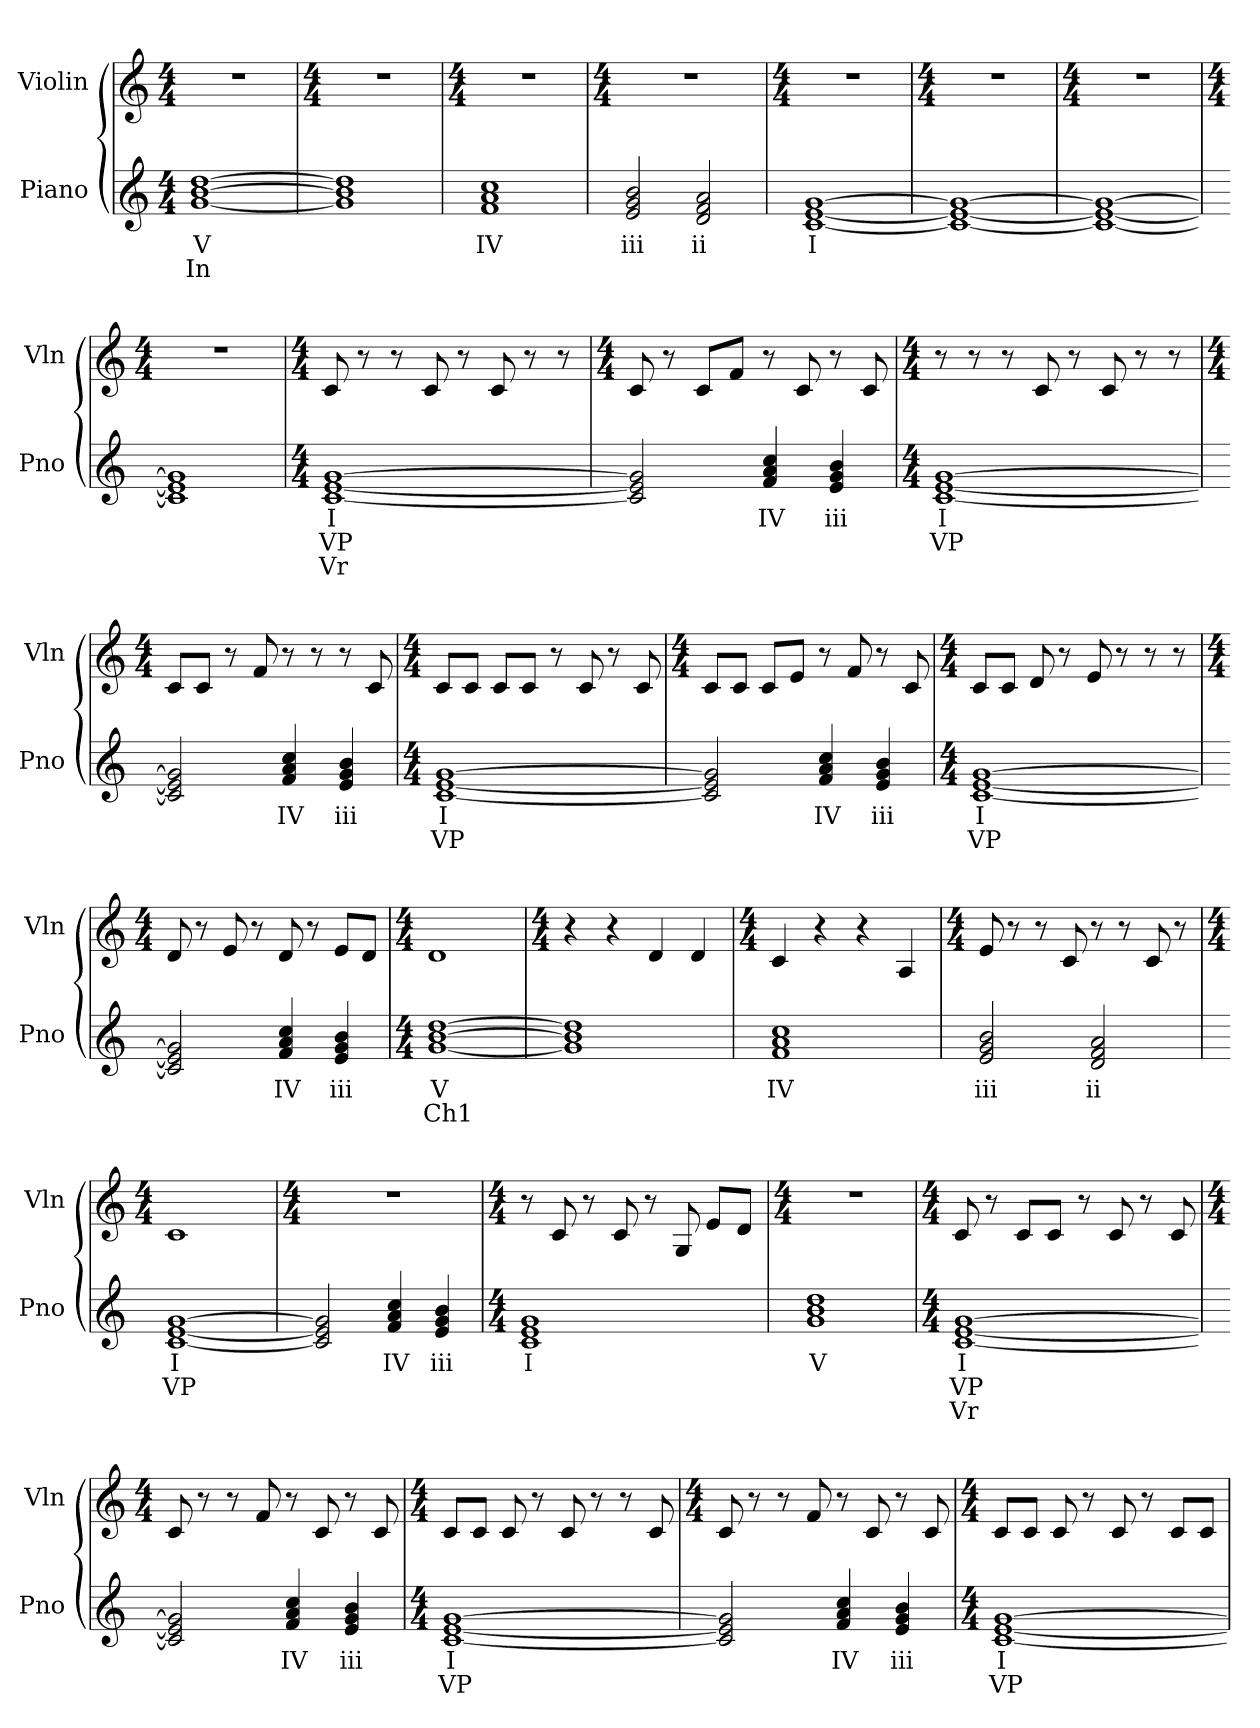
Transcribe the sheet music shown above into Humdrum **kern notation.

**kern	**text	**text	**text	**kern
*part2	*part2	*part2	*part2	*part1
*staff2	*staff2	*staff2	*staff2	*staff1
*I"Piano	*	*	*	*I"Violin
*I'Pno	*	*	*	*I'Vln
*k[]	*	*	*	*
*C:	*	*	*	*
*M4/4	*	*	*	*M4/4
=	=	=	=	=
[1g [1b [1dd	V	In	.	1r
=	=	=	=	=
*k[]	*	*	*	*
*C:	*	*	*	*
*	*	*	*	*M4/4
1g] 1b] 1dd]	.	.	.	1r
=	=	=	=	=
*k[]	*	*	*	*
*C:	*	*	*	*
*	*	*	*	*M4/4
1f 1a 1cc	IV	.	.	1r
=	=	=	=	=
*k[]	*	*	*	*
*C:	*	*	*	*
*	*	*	*	*M4/4
2e 2g 2b	iii	.	.	1r
2d 2f 2a	ii	.	.	.
=	=	=	=	=
*k[]	*	*	*	*
*C:	*	*	*	*
*	*	*	*	*M4/4
[1c [1e [1g	I	.	.	1r
=	=	=	=	=
*k[]	*	*	*	*
*C:	*	*	*	*
*	*	*	*	*M4/4
1c_ 1e_ 1g_	.	.	.	1r
=	=	=	=	=
*k[]	*	*	*	*
*C:	*	*	*	*
*	*	*	*	*M4/4
1c_ 1e_ 1g_	.	.	.	1r
=	=	=	=	=
*k[]	*	*	*	*
*C:	*	*	*	*
*	*	*	*	*M4/4
1c] 1e] 1g]	.	.	.	1r
=	=	=	=	=
*k[]	*	*	*	*
*C:	*	*	*	*
*M4/4	*	*	*	*M4/4
[1c [1e [1g	I	VP	Vr	8c
.	.	.	.	8r
.	.	.	.	8r
.	.	.	.	8c
.	.	.	.	8r
.	.	.	.	8c
.	.	.	.	8r
.	.	.	.	8r
=	=	=	=	=
*k[]	*	*	*	*
*C:	*	*	*	*
*	*	*	*	*M4/4
2c] 2e] 2g]	.	.	.	8c
.	.	.	.	8r
.	.	.	.	8cL
.	.	.	.	8fJ
4f 4a 4cc	IV	.	.	8r
.	.	.	.	8c
4e 4g 4b	iii	.	.	8r
.	.	.	.	8c
=	=	=	=	=
*k[]	*	*	*	*
*C:	*	*	*	*
*M4/4	*	*	*	*M4/4
[1c [1e [1g	I	VP	.	8r
.	.	.	.	8r
.	.	.	.	8r
.	.	.	.	8c
.	.	.	.	8r
.	.	.	.	8c
.	.	.	.	8r
.	.	.	.	8r
=	=	=	=	=
*k[]	*	*	*	*
*C:	*	*	*	*
*	*	*	*	*M4/4
2c] 2e] 2g]	.	.	.	8cL
.	.	.	.	8cJ
.	.	.	.	8r
.	.	.	.	8f
4f 4a 4cc	IV	.	.	8r
.	.	.	.	8r
4e 4g 4b	iii	.	.	8r
.	.	.	.	8c
=	=	=	=	=
*k[]	*	*	*	*
*C:	*	*	*	*
*M4/4	*	*	*	*M4/4
[1c [1e [1g	I	VP	.	8cL
.	.	.	.	8cJ
.	.	.	.	8cL
.	.	.	.	8cJ
.	.	.	.	8r
.	.	.	.	8c
.	.	.	.	8r
.	.	.	.	8c
=	=	=	=	=
*k[]	*	*	*	*
*C:	*	*	*	*
*	*	*	*	*M4/4
2c] 2e] 2g]	.	.	.	8cL
.	.	.	.	8cJ
.	.	.	.	8cL
.	.	.	.	8eJ
4f 4a 4cc	IV	.	.	8r
.	.	.	.	8f
4e 4g 4b	iii	.	.	8r
.	.	.	.	8c
=	=	=	=	=
*k[]	*	*	*	*
*C:	*	*	*	*
*M4/4	*	*	*	*M4/4
[1c [1e [1g	I	VP	.	8cL
.	.	.	.	8cJ
.	.	.	.	8d
.	.	.	.	8r
.	.	.	.	8e
.	.	.	.	8r
.	.	.	.	8r
.	.	.	.	8r
=	=	=	=	=
*k[]	*	*	*	*
*C:	*	*	*	*
*	*	*	*	*M4/4
2c] 2e] 2g]	.	.	.	8d
.	.	.	.	8r
.	.	.	.	8e
.	.	.	.	8r
4f 4a 4cc	IV	.	.	8d
.	.	.	.	8r
4e 4g 4b	iii	.	.	8eL
.	.	.	.	8dJ
=	=	=	=	=
*k[]	*	*	*	*
*C:	*	*	*	*
*M4/4	*	*	*	*M4/4
[1g [1b [1dd	V	Ch1	.	1d
=	=	=	=	=
*k[]	*	*	*	*
*C:	*	*	*	*
*	*	*	*	*M4/4
1g] 1b] 1dd]	.	.	.	4r
.	.	.	.	4r
.	.	.	.	4d
.	.	.	.	4d
=	=	=	=	=
*k[]	*	*	*	*
*C:	*	*	*	*
*	*	*	*	*M4/4
1f 1a 1cc	IV	.	.	4c
.	.	.	.	4r
.	.	.	.	4r
.	.	.	.	4A
=	=	=	=	=
*k[]	*	*	*	*
*C:	*	*	*	*
*	*	*	*	*M4/4
2e 2g 2b	iii	.	.	8e
.	.	.	.	8r
.	.	.	.	8r
.	.	.	.	8c
2d 2f 2a	ii	.	.	8r
.	.	.	.	8r
.	.	.	.	8c
.	.	.	.	8r
=	=	=	=	=
*k[]	*	*	*	*
*C:	*	*	*	*
*	*	*	*	*M4/4
[1c [1e [1g	I	VP	.	1c
=	=	=	=	=
*k[]	*	*	*	*
*C:	*	*	*	*
*	*	*	*	*M4/4
2c] 2e] 2g]	.	.	.	1r
4f 4a 4cc	IV	.	.	.
4e 4g 4b	iii	.	.	.
=	=	=	=	=
*k[]	*	*	*	*
*C:	*	*	*	*
*M4/4	*	*	*	*M4/4
1c 1e 1g	I	.	.	8r
.	.	.	.	8c
.	.	.	.	8r
.	.	.	.	8c
.	.	.	.	8r
.	.	.	.	8G
.	.	.	.	8eL
.	.	.	.	8dJ
=	=	=	=	=
*k[]	*	*	*	*
*C:	*	*	*	*
*	*	*	*	*M4/4
1g 1b 1dd	V	.	.	1r
=	=	=	=	=
*k[]	*	*	*	*
*C:	*	*	*	*
*M4/4	*	*	*	*M4/4
[1c [1e [1g	I	VP	Vr	8c
.	.	.	.	8r
.	.	.	.	8cL
.	.	.	.	8cJ
.	.	.	.	8r
.	.	.	.	8c
.	.	.	.	8r
.	.	.	.	8c
=	=	=	=	=
*k[]	*	*	*	*
*C:	*	*	*	*
*	*	*	*	*M4/4
2c] 2e] 2g]	.	.	.	8c
.	.	.	.	8r
.	.	.	.	8r
.	.	.	.	8f
4f 4a 4cc	IV	.	.	8r
.	.	.	.	8c
4e 4g 4b	iii	.	.	8r
.	.	.	.	8c
=	=	=	=	=
*k[]	*	*	*	*
*C:	*	*	*	*
*M4/4	*	*	*	*M4/4
[1c [1e [1g	I	VP	.	8cL
.	.	.	.	8cJ
.	.	.	.	8c
.	.	.	.	8r
.	.	.	.	8c
.	.	.	.	8r
.	.	.	.	8r
.	.	.	.	8c
=	=	=	=	=
*k[]	*	*	*	*
*C:	*	*	*	*
*	*	*	*	*M4/4
2c] 2e] 2g]	.	.	.	8c
.	.	.	.	8r
.	.	.	.	8r
.	.	.	.	8f
4f 4a 4cc	IV	.	.	8r
.	.	.	.	8c
4e 4g 4b	iii	.	.	8r
.	.	.	.	8c
=	=	=	=	=
*k[]	*	*	*	*
*C:	*	*	*	*
*M4/4	*	*	*	*M4/4
[1c [1e [1g	I	VP	.	8cL
.	.	.	.	8cJ
.	.	.	.	8c
.	.	.	.	8r
.	.	.	.	8c
.	.	.	.	8r
.	.	.	.	8cL
.	.	.	.	8cJ
=	=	=	=	=
*-	*-	*-	*-	*-
